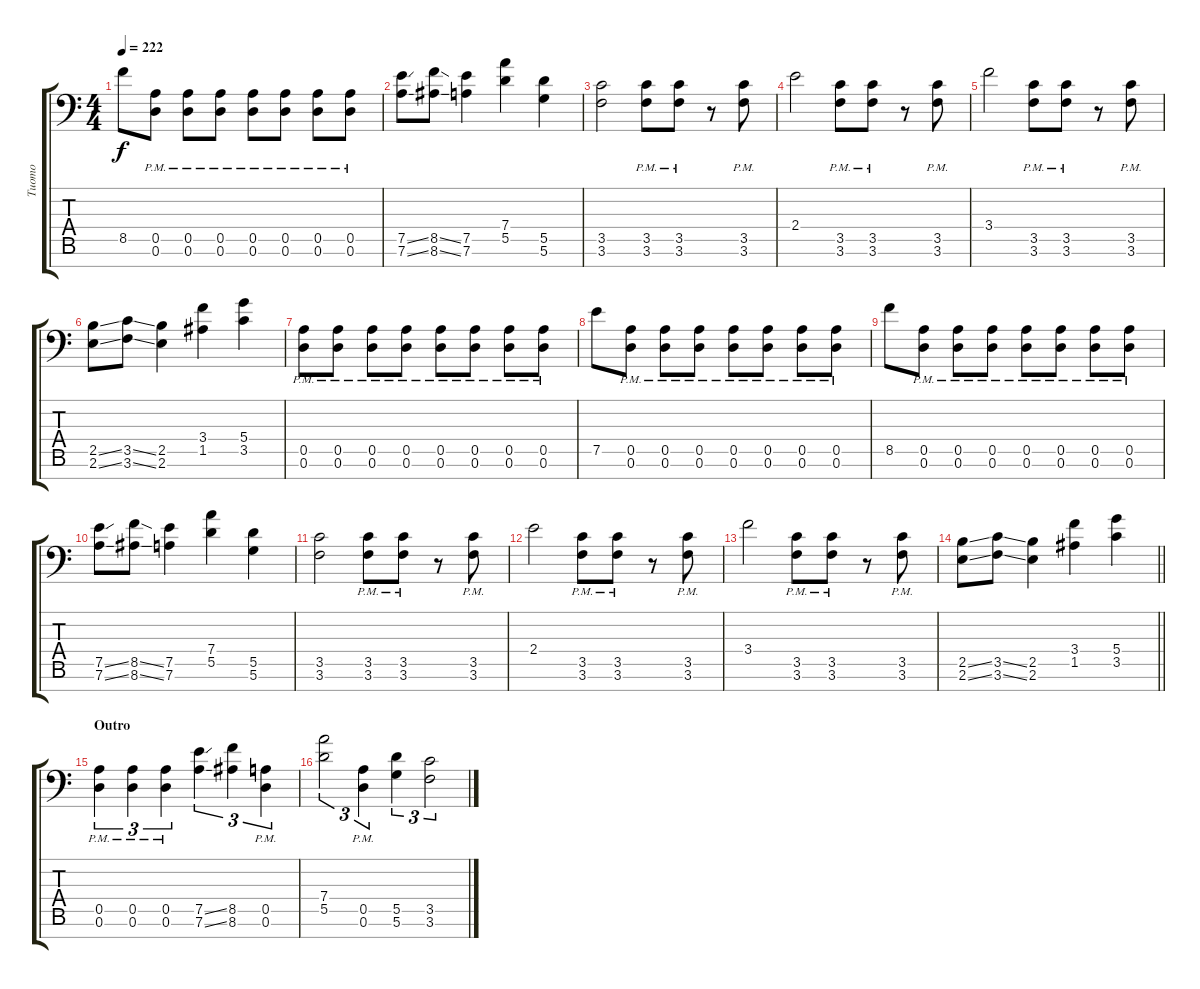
\track ("Tuomo" "Tuomo") {instrument distortionguitar}
\staff {score tabs}
\tuning (E4 B3 G3 D3 A2 D2 A1) {hide}
\ts (4 4)
\tempo 222
\clef f4
\ks c
8.5.8{dy f} (0.5{pm} 0.6{pm}).8 (0.5{pm} 0.6{pm}).8 (0.5{pm} 0.6{pm}).8 (0.5{pm} 0.6{pm}).8 (0.5{pm} 0.6{pm}).8 (0.5{pm} 0.6{pm}).8 (0.5{pm} 0.6{pm}).8 |
(7.5{ss} 7.6{ss}).8 (8.5{ss} 8.6{ss}).8 (7.5 7.6).4 (7.4 5.5).4 (5.5 5.6).4 |
(3.5 3.6).2 (3.5{pm} 3.6{pm}).8 (3.5{pm} 3.6{pm}).8 r.8 (3.5{pm} 3.6{pm}).8 |
2.4.2 (3.5{pm} 3.6{pm}).8 (3.5{pm} 3.6{pm}).8 r.8 (3.5{pm} 3.6{pm}).8 |
3.4.2 (3.5{pm} 3.6{pm}).8 (3.5{pm} 3.6{pm}).8 r.8 (3.5{pm} 3.6{pm}).8 |
(2.5{ss} 2.6{ss}).8 (3.5{ss} 3.6{ss}).8 (2.5 2.6).4 (3.4 1.5).4 (5.4 3.5).4 |
(0.5{pm} 0.6{pm}).8 (0.5{pm} 0.6{pm}).8 (0.5{pm} 0.6{pm}).8 (0.5{pm} 0.6{pm}).8 (0.5{pm} 0.6{pm}).8 (0.5{pm} 0.6{pm}).8 (0.5{pm} 0.6{pm}).8 (0.5{pm} 0.6{pm}).8 |
7.5.8 (0.5{pm} 0.6{pm}).8 (0.5{pm} 0.6{pm}).8 (0.5{pm} 0.6{pm}).8 (0.5{pm} 0.6{pm}).8 (0.5{pm} 0.6{pm}).8 (0.5{pm} 0.6{pm}).8 (0.5{pm} 0.6{pm}).8 |
8.5.8 (0.5{pm} 0.6{pm}).8 (0.5{pm} 0.6{pm}).8 (0.5{pm} 0.6{pm}).8 (0.5{pm} 0.6{pm}).8 (0.5{pm} 0.6{pm}).8 (0.5{pm} 0.6{pm}).8 (0.5{pm} 0.6{pm}).8 |
(7.5{ss} 7.6{ss}).8 (8.5{ss} 8.6{ss}).8 (7.5 7.6).4 (7.4 5.5).4 (5.5 5.6).4 |
(3.5 3.6).2 (3.5{pm} 3.6{pm}).8 (3.5{pm} 3.6{pm}).8 r.8 (3.5{pm} 3.6{pm}).8 |
2.4.2 (3.5{pm} 3.6{pm}).8 (3.5{pm} 3.6{pm}).8 r.8 (3.5{pm} 3.6{pm}).8 |
3.4.2 (3.5{pm} 3.6{pm}).8 (3.5{pm} 3.6{pm}).8 r.8 (3.5{pm} 3.6{pm}).8 |
\barLineRight lightlight
(2.5{ss} 2.6{ss}).8 (3.5{ss} 3.6{ss}).8 (2.5 2.6).4 (3.4 1.5).4 (5.4 3.5).4 |
\section ("" "Outro")
(0.5{pm} 0.6{pm}).4{tu (3 2)} (0.5{pm} 0.6{pm}).4{tu (3 2)} (0.5{pm} 0.6{pm}).4{tu (3 2)} (7.5{ss} 7.6{ss}).4{tu (3 2)} (8.5 8.6).4{tu (3 2)} (0.5{pm} 0.6{pm}).4{tu (3 2)} |
(7.4 5.5).2{tu (3 2)} (0.5{pm} 0.6{pm}).4{tu (3 2)} (5.5 5.6).4{tu (3 2)} (3.5 3.6).2{tu (3 2)}
